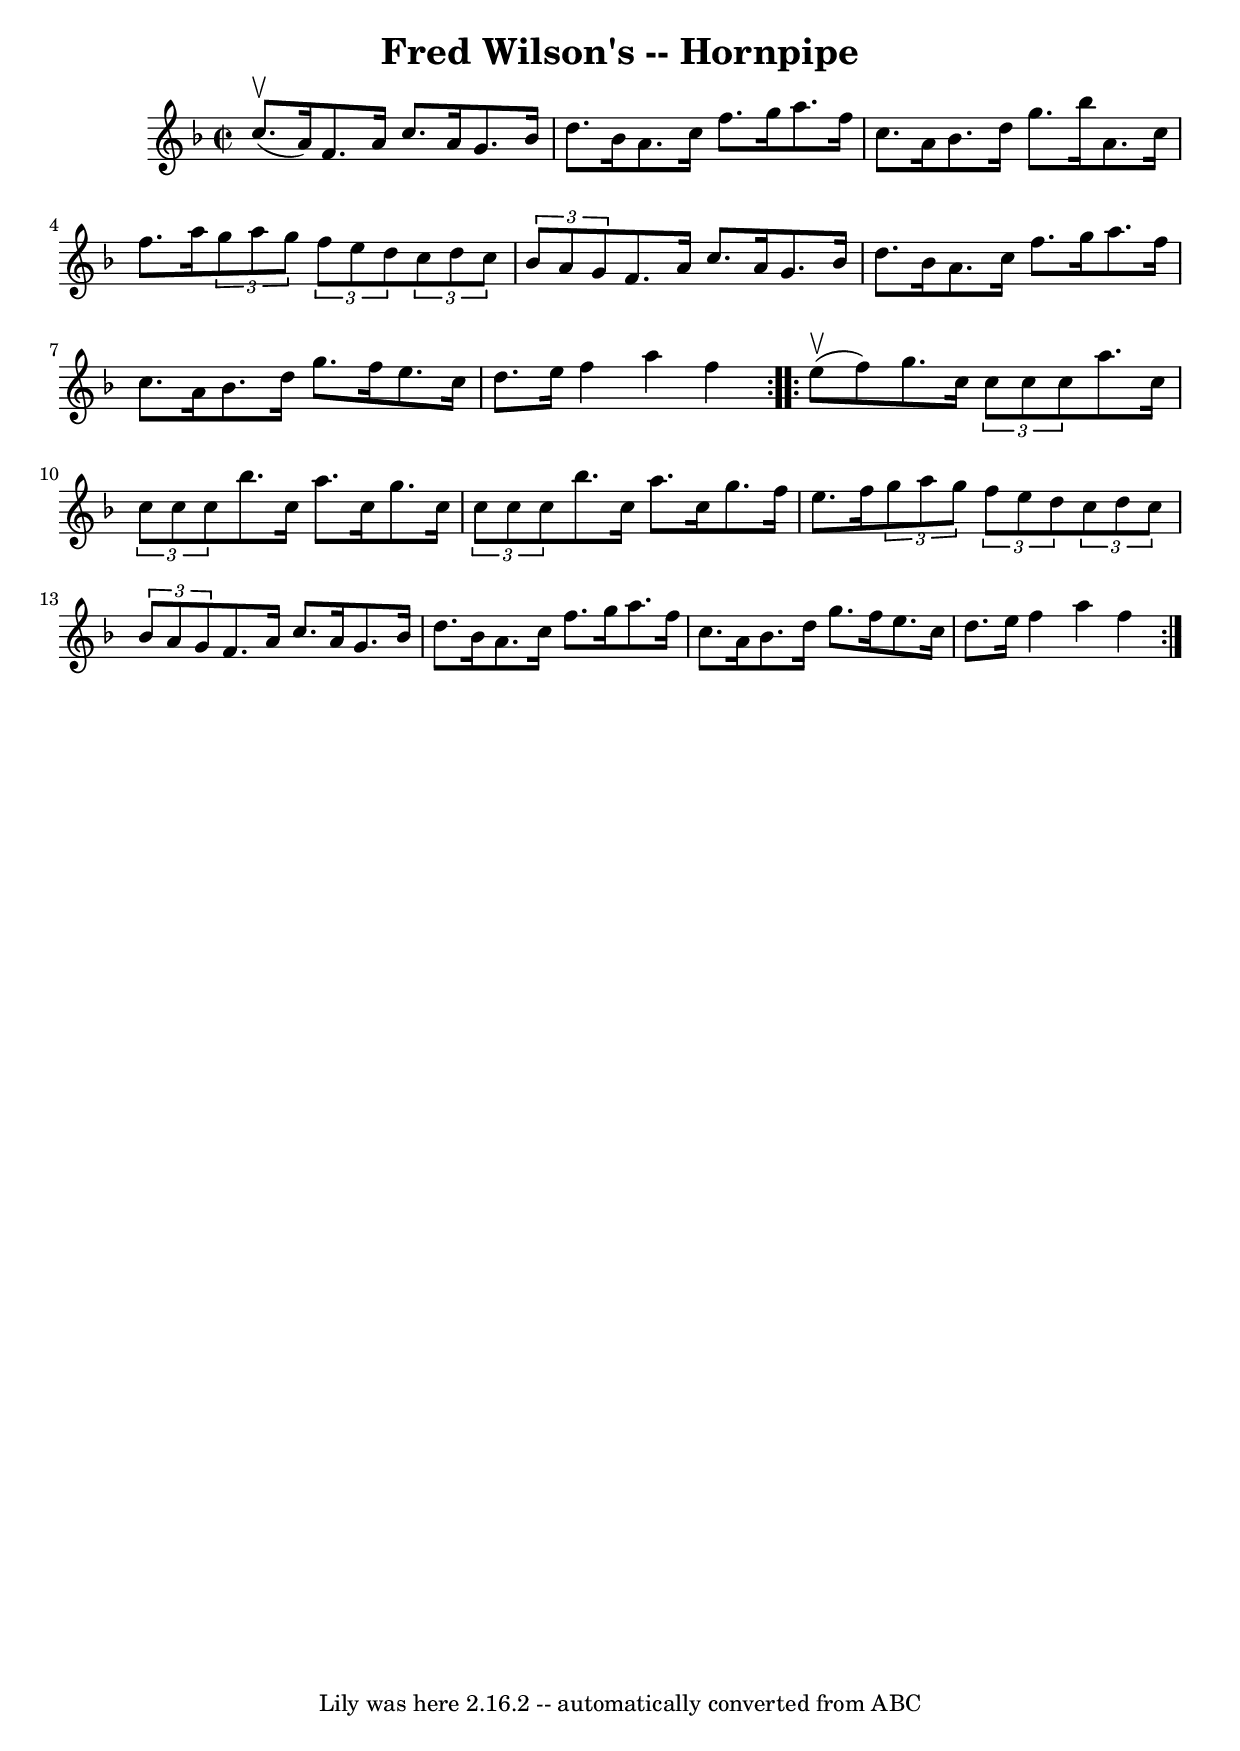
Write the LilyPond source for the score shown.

\version "2.7.40"
\include "Mammoth.ily"
\header {
	%% book = "Cole's 1000 Fiddle Tunes"
	crossRefNumber = "1"
	footnotes = ""
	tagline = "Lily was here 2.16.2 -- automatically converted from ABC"
	title = "Fred Wilson's -- Hornpipe"
}
voicedefault =  {


\repeat volta 2 {
\override Staff.TimeSignature #'style = #'C
 \time 2/2 \key f \major c''8. (^\upbow a'16) |
 f'8. a'16  
 c''8. a'16 g'8. bes'16 d''8. bes'16  |
 a'8. c''16  
 f''8. g''16 a''8. f''16 c''8. a'16  |
 bes'8.    
d''16 g''8. bes''16 a'8. c''16 f''8. a''16  |
 
\times 2/3 { g''8 a''8 g''8  }   \times 2/3 { f''8 e''8 d''8  } 
  \times 2/3 { c''8 d''8 c''8  }   \times 2/3 { bes'8 a'8 g'8  
} |
 f'8. a'16 c''8. a'16 g'8. bes'16 d''8.    
bes'16  |
 a'8. c''16 f''8. g''16 a''8. f''16 c''8.   
 a'16  |
 bes'8. d''16 g''8. f''16 e''8. c''16    
d''8. e''16  |
 f''4 a''4 f''4  }     \repeat volta 2 {     
e''8 (^\upbow f''8) |
 g''8. c''16  \times 2/3 { c''8 c''8 
 c''8  } a''8. c''16  \times 2/3 { c''8 c''8 c''8  } |
   
bes''8. c''16 a''8. c''16 g''8. c''16  \times 2/3 { c''8    
c''8 c''8  } |
 bes''8. c''16 a''8. c''16 g''8.    
f''16 e''8. f''16  |
 \times 2/3 { g''8 a''8 g''8  }   
\times 2/3 { f''8 e''8 d''8  }   \times 2/3 { c''8 d''8 c''8  } 
  \times 2/3 { bes'8 a'8 g'8  } |
 f'8. a'16 c''8.    
a'16 g'8. bes'16 d''8. bes'16  |
 a'8. c''16 f''8.    
g''16 a''8. f''16 c''8. a'16  |
 bes'8. d''16 g''8. 
 f''16 e''8. c''16 d''8. e''16  |
 f''4 a''4 f''4  
}   
}

\score{
    <<

	\context Staff="default"
	{
	    \voicedefault 
	}

    >>
	\layout {
	}
	\midi {}
}
